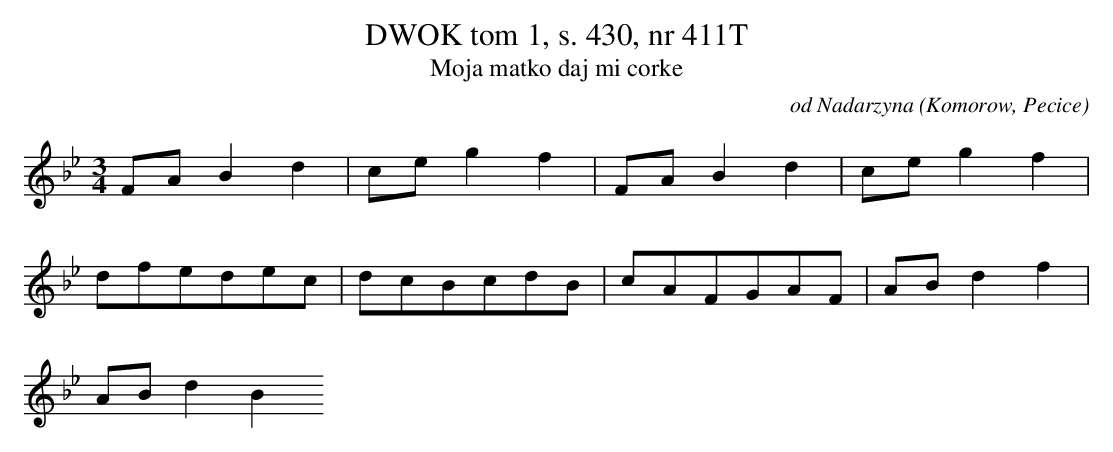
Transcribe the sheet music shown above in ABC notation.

X:1
T: DWOK tom 1, s. 430, nr 411T
T: Moja matko daj mi corke
O: od Nadarzyna (Komorow, Pecice)
M: 3/4
L: 1/8
K: Bb
FAB2d2 | ceg2f2 | FAB2d2 | ceg2f2 |
dfedec | dcBcdB | cAFGAF | ABd2f2 |
ABd2B2
